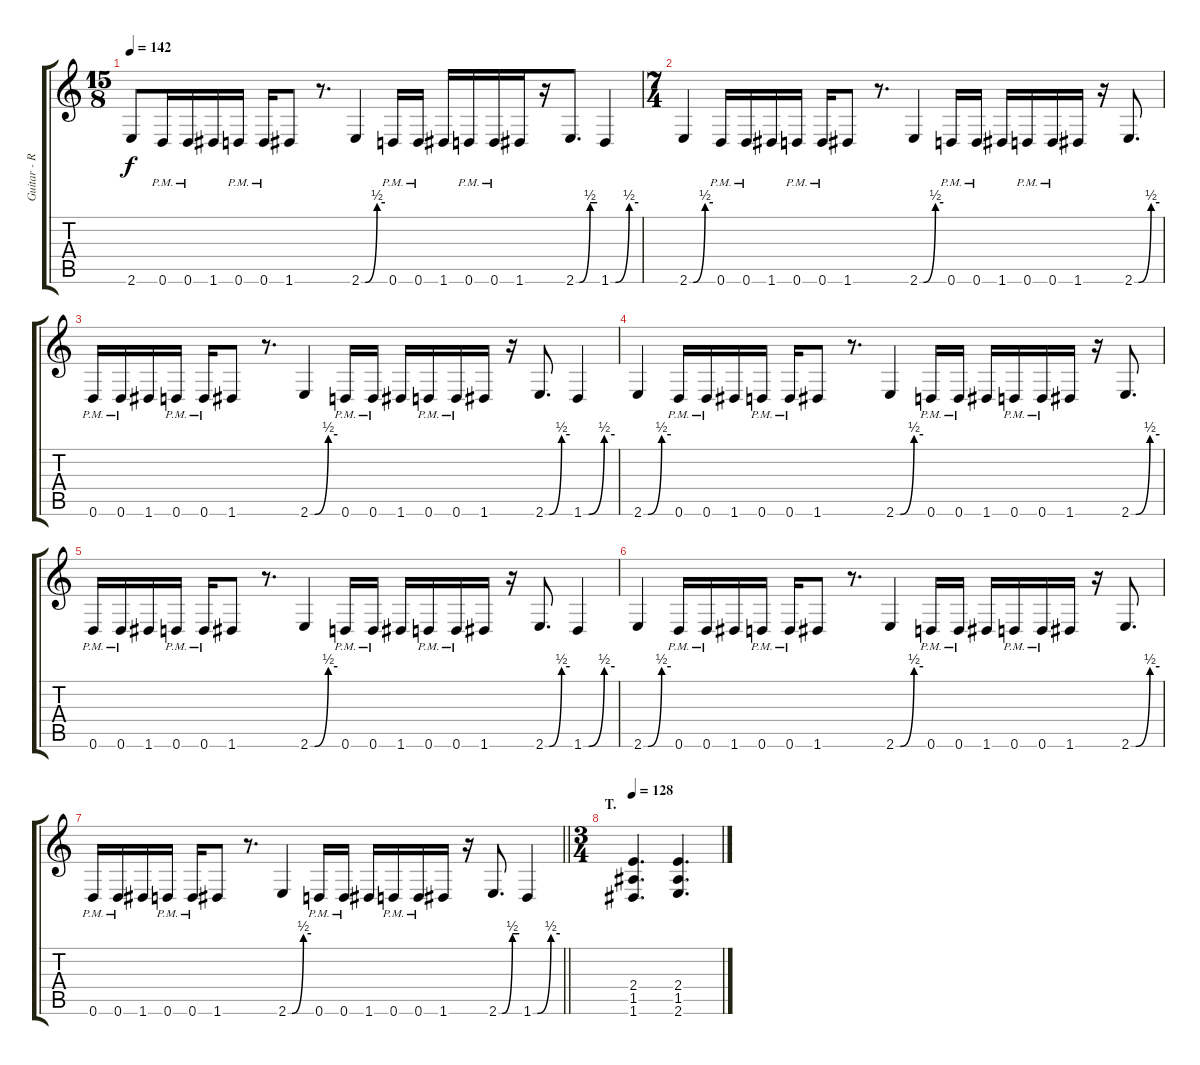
\track ("Guitar - Right" "Guitar - R") {instrument distortionguitar}
\staff {score tabs}
\tuning (E4 B3 G3 D3 A2 D2) {hide}
\ts (15 8)
\tempo 142
\clef g2
\ks c
2.6{t}.8{dy f} 0.6{pm}.16 0.6{pm}.16 1.6.16 0.6{pm}.16 0.6{pm}.16 1.6.8 r.8{d} 2.6{be (custom 0 0 10 0 40 2 60 2)}.4 0.6{pm}.16 0.6{pm}.16 1.6.16 0.6{pm}.16 0.6{pm}.16 1.6.16 r.16 2.6{be (custom 0 0 10 0 40 2 60 2)}.8{d} 1.6{be (custom 0 0 10 0 40 2 60 2)}.4 |
\ts (7 4)
2.6{be (custom 0 0 10 0 40 2 60 2)}.4 0.6{pm}.16 0.6{pm}.16 1.6.16 0.6{pm}.16 0.6{pm}.16 1.6.8 r.8{d} 2.6{be (custom 0 0 10 0 40 2 60 2)}.4 0.6{pm}.16 0.6{pm}.16 1.6.16 0.6{pm}.16 0.6{pm}.16 1.6.16 r.16 2.6{be (custom 0 0 10 0 40 2 60 2)}.8{d} |
0.6{pm}.16 0.6{pm}.16 1.6.16 0.6{pm}.16 0.6{pm}.16 1.6.8 r.8{d} 2.6{be (custom 0 0 10 0 40 2 60 2)}.4 0.6{pm}.16 0.6{pm}.16 1.6.16 0.6{pm}.16 0.6{pm}.16 1.6.16 r.16 2.6{be (custom 0 0 10 0 40 2 60 2)}.8{d} 1.6{be (custom 0 0 10 0 40 2 60 2)}.4 |
2.6{be (custom 0 0 10 0 40 2 60 2)}.4 0.6{pm}.16 0.6{pm}.16 1.6.16 0.6{pm}.16 0.6{pm}.16 1.6.8 r.8{d} 2.6{be (custom 0 0 10 0 40 2 60 2)}.4 0.6{pm}.16 0.6{pm}.16 1.6.16 0.6{pm}.16 0.6{pm}.16 1.6.16 r.16 2.6{be (custom 0 0 10 0 40 2 60 2)}.8{d} |
0.6{pm}.16 0.6{pm}.16 1.6.16 0.6{pm}.16 0.6{pm}.16 1.6.8 r.8{d} 2.6{be (custom 0 0 10 0 40 2 60 2)}.4 0.6{pm}.16 0.6{pm}.16 1.6.16 0.6{pm}.16 0.6{pm}.16 1.6.16 r.16 2.6{be (custom 0 0 10 0 40 2 60 2)}.8{d} 1.6{be (custom 0 0 10 0 40 2 60 2)}.4 |
2.6{be (custom 0 0 10 0 40 2 60 2)}.4 0.6{pm}.16 0.6{pm}.16 1.6.16 0.6{pm}.16 0.6{pm}.16 1.6.8 r.8{d} 2.6{be (custom 0 0 10 0 40 2 60 2)}.4 0.6{pm}.16 0.6{pm}.16 1.6.16 0.6{pm}.16 0.6{pm}.16 1.6.16 r.16 2.6{be (custom 0 0 10 0 40 2 60 2)}.8{d} |
\barLineRight lightlight
0.6{pm}.16 0.6{pm}.16 1.6.16 0.6{pm}.16 0.6{pm}.16 1.6.8 r.8{d} 2.6{be (custom 0 0 10 0 40 2 60 2)}.4 0.6{pm}.16 0.6{pm}.16 1.6.16 0.6{pm}.16 0.6{pm}.16 1.6.16 r.16 2.6{be (custom 0 0 10 0 40 2 60 2)}.8{d} 1.6{be (custom 0 0 10 0 40 2 60 2)}.4 |
\ts (3 4)
\section ("" "T.")
\tempo 128
(2.4 1.5 1.6).4{d} (2.4 1.5 2.6).4{d}
